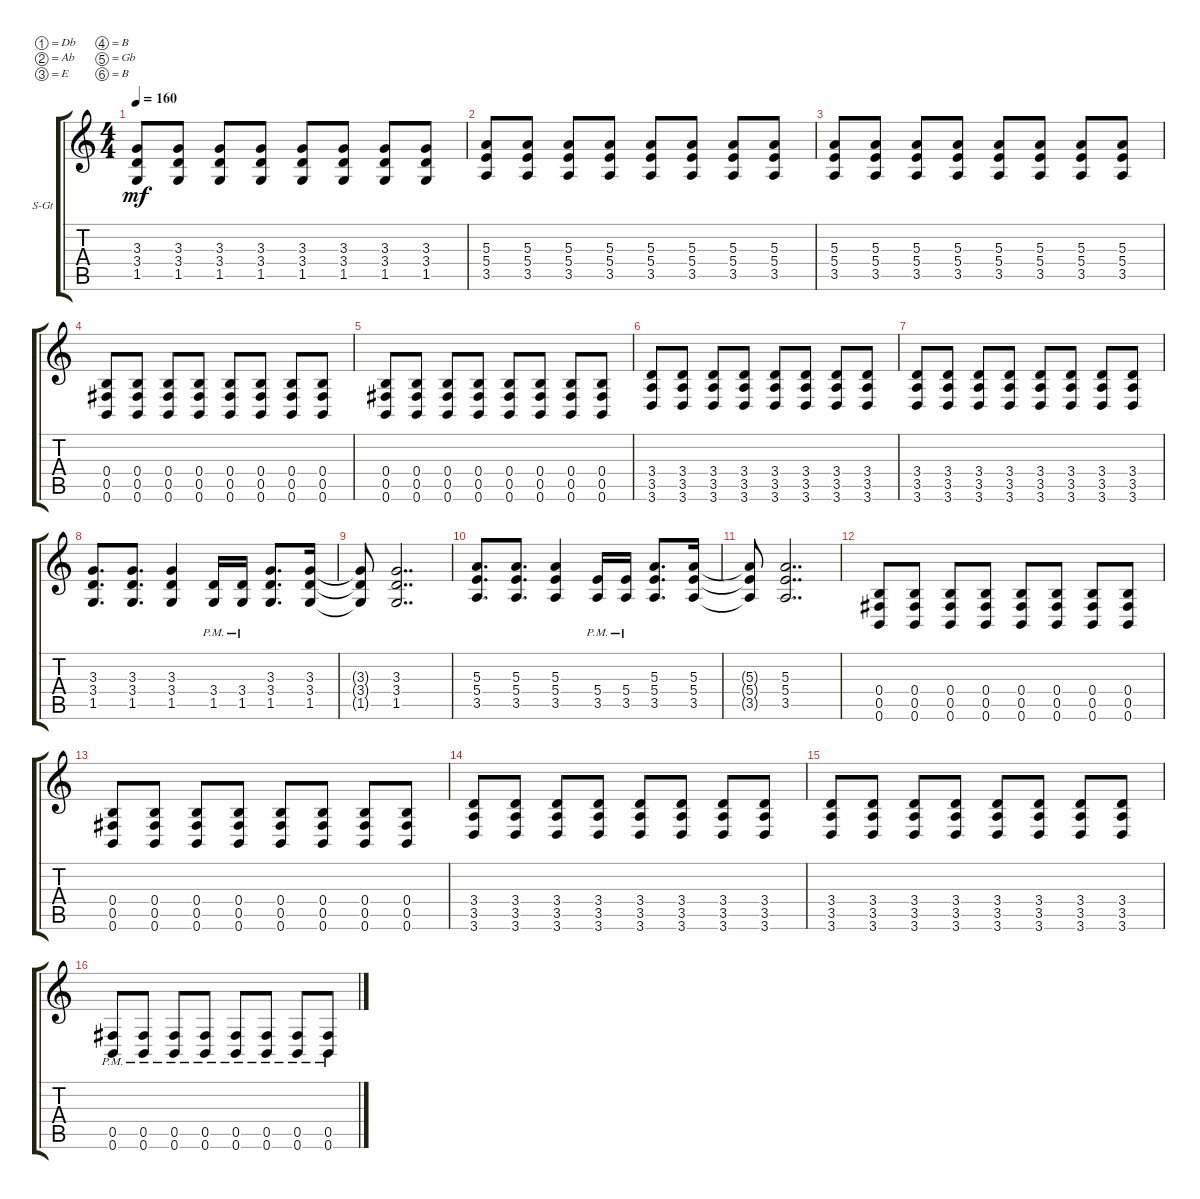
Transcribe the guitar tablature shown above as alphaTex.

\defaultSystemsLayout 4
\bracketExtendMode groupsimilarinstruments
\firstSystemTrackNameOrientation horizontal
\otherSystemsTrackNameOrientation horizontal
\track ("Guitar 2" "S-Gt") {instrument acousticguitarsteel}
\staff {score tabs}
\tuning (Db4 Ab3 E3 B2 Gb2 B1)
\ts (4 4)
\tempo 160
\clef g2
\ks c
(1.5 3.4 3.3).8{dy mf} (1.5 3.4 3.3).8 (1.5 3.4 3.3).8 (1.5 3.4 3.3).8 (1.5 3.4 3.3).8 (1.5 3.4 3.3).8 (1.5 3.4 3.3).8 (1.5 3.4 3.3).8 |
(3.5 5.4 5.3).8 (3.5 5.4 5.3).8 (3.5 5.4 5.3).8 (3.5 5.4 5.3).8 (3.5 5.4 5.3).8 (3.5 5.4 5.3).8 (3.5 5.4 5.3).8 (3.5 5.4 5.3).8 |
(3.5 5.4 5.3).8 (3.5 5.4 5.3).8 (3.5 5.4 5.3).8 (3.5 5.4 5.3).8 (3.5 5.4 5.3).8 (3.5 5.4 5.3).8 (3.5 5.4 5.3).8 (3.5 5.4 5.3).8 |
(0.6 0.5 0.4).8 (0.6 0.5 0.4).8 (0.6 0.5 0.4).8 (0.6 0.5 0.4).8 (0.6 0.5 0.4).8 (0.6 0.5 0.4).8 (0.6 0.5 0.4).8 (0.6 0.5 0.4).8 |
(0.6 0.5 0.4).8 (0.6 0.5 0.4).8 (0.6 0.5 0.4).8 (0.6 0.5 0.4).8 (0.6 0.5 0.4).8 (0.6 0.5 0.4).8 (0.6 0.5 0.4).8 (0.6 0.5 0.4).8 |
(3.6 3.5 3.4).8 (3.6 3.5 3.4).8 (3.6 3.5 3.4).8 (3.6 3.5 3.4).8 (3.6 3.5 3.4).8 (3.6 3.5 3.4).8 (3.6 3.5 3.4).8 (3.6 3.5 3.4).8 |
(3.6 3.5 3.4).8 (3.6 3.5 3.4).8 (3.6 3.5 3.4).8 (3.6 3.5 3.4).8 (3.6 3.5 3.4).8 (3.6 3.5 3.4).8 (3.6 3.5 3.4).8 (3.6 3.5 3.4).8 |
(1.5 3.4 3.3).8{d} (3.4 1.5 3.3).8{d} (1.5 3.4 3.3).4 (1.5{pm} 3.4).16 (1.5{pm} 3.4).16 (3.4 1.5 3.3).8{d} (1.5 3.4 3.3).16 |
(3.4{t} 1.5{t} 3.3{t}).8 (1.5 3.4 3.3).2{dd} |
(3.5 5.4 5.3).8{d} (5.4 3.5 5.3).8{d} (3.5 5.4 5.3).4 (3.5{pm} 5.4).16 (3.5{pm} 5.4).16 (5.4 3.5 5.3).8{d} (3.5 5.4 5.3).16 |
(5.4{t} 3.5{t} 5.3{t}).8 (3.5 5.4 5.3).2{dd} |
(0.6 0.5 0.4).8 (0.6 0.5 0.4).8 (0.6 0.5 0.4).8 (0.6 0.5 0.4).8 (0.6 0.5 0.4).8 (0.6 0.5 0.4).8 (0.6 0.5 0.4).8 (0.6 0.5 0.4).8 |
(0.6 0.5 0.4).8 (0.6 0.5 0.4).8 (0.6 0.5 0.4).8 (0.6 0.5 0.4).8 (0.6 0.5 0.4).8 (0.6 0.5 0.4).8 (0.6 0.5 0.4).8 (0.6 0.5 0.4).8 |
(3.6 3.5 3.4).8 (3.6 3.5 3.4).8 (3.6 3.5 3.4).8 (3.6 3.5 3.4).8 (3.6 3.5 3.4).8 (3.6 3.5 3.4).8 (3.6 3.5 3.4).8 (3.6 3.5 3.4).8 |
(3.6 3.5 3.4).8 (3.6 3.5 3.4).8 (3.6 3.5 3.4).8 (3.6 3.5 3.4).8 (3.6 3.5 3.4).8 (3.6 3.5 3.4).8 (3.6 3.5 3.4).8 (3.6 3.5 3.4).8 |
(0.6{pm} 0.5{pm}).8 (0.6{pm} 0.5{pm}).8 (0.6{pm} 0.5{pm}).8 (0.6{pm} 0.5{pm}).8 (0.6{pm} 0.5{pm}).8 (0.6{pm} 0.5{pm}).8 (0.6{pm} 0.5{pm}).8 (0.6{pm} 0.5{pm}).8
